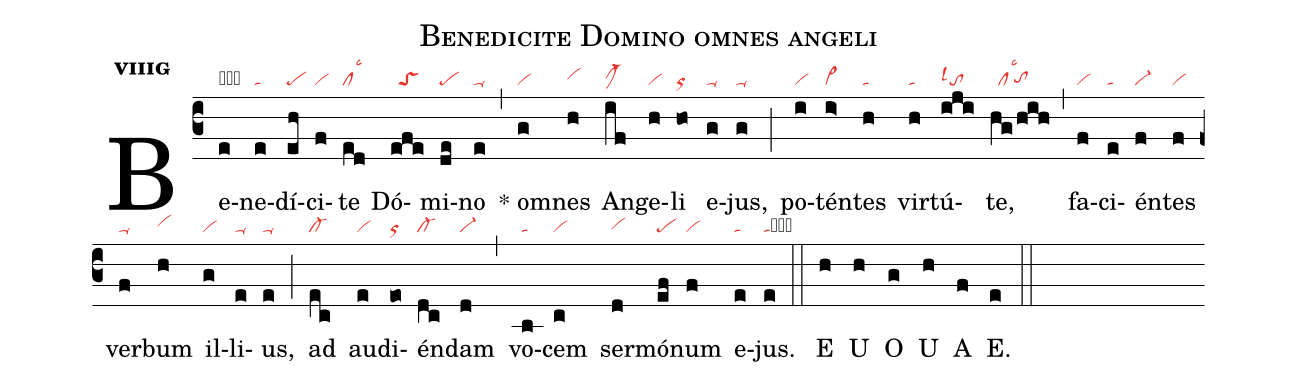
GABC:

name:Benedicite Domino omnes angeli;
office-part:an;
mode:8g;
nabc-lines:1;
%%
initial-style: 1;
name: Benedicite Domino omnes Angeli;
mode:1;
office-part: Antiphona;
annotation: Ant.;
annotation:i g;
nabc-lines:1;
%%
(c3) Be(e|obta)ne(e|ta)dí(eh|pe)ci(f|vi)te(ed|cllsc3) Dó(efe|//toS)mi(de|pe)no(e|ta-) (,) <sp>*</sp> om(g|vi)nes(h|vihh) An(if|clM-hh)ge(h|vi)li(ho|or) e(g|ta-)jus,(g|ta-) (;) po(i|vi)tén(i>|vi>)tes(h|ta) vir(h|ta)tú(iji|tolsl1)te,(hg/hih|//cllsc3`tohg) (,) fa(f|vi)ci(e|ta)én(f|vi-)tes(f|vi) ver(f|ta-)bum(h|vihh) il(g|vi)li(e|ta-)us,(e|ta-) (;) ad(ec|cl-) au(e|vi)di(eo|or)én(dc|cl-)dam(d|vi-) (,) vo(b|ta)cem(c|vi) ser(d|vihg)mó(ef|pe)num(f|vi) e(e|ta)jus.(e|tacb) (::)
<eu> E(h) U(h) O(g) U(h) A(f) E.(e) </eu> (::)
